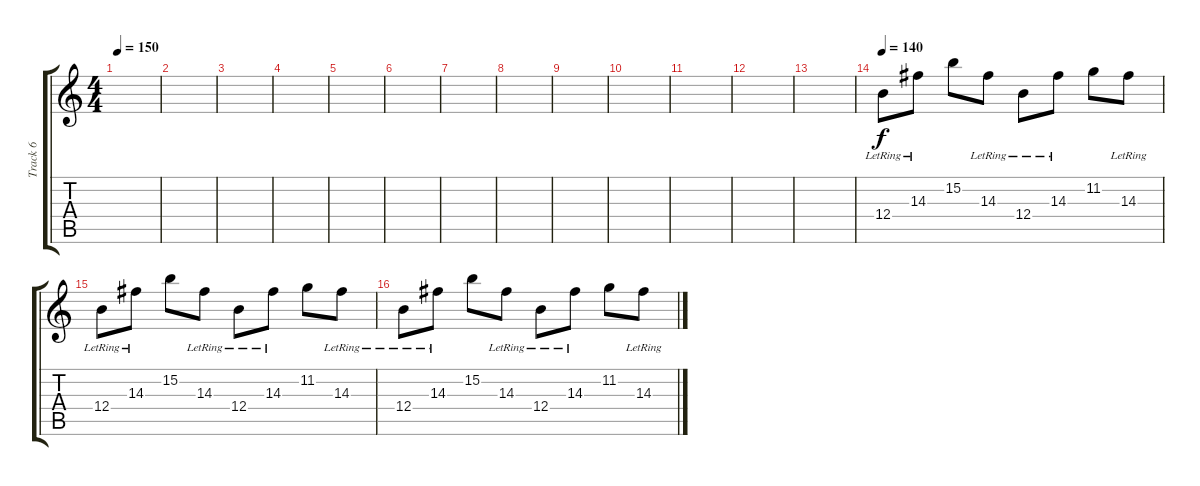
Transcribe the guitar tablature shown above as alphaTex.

\track ("Track 6" "Track 6") {instrument overdrivenguitar}
\staff {score tabs}
\tuning (Db4 Ab3 E3 B2 Gb2 B1) {hide}
\ts (4 4)
\tempo 150
\clef g2
\ks c
|
|
|
|
|
|
|
|
|
|
|
|
|
\tempo 140
12.4{lr}.8{volume 14} 14.3{lr}.8 15.2.8 14.3{lr}.8 12.4{lr}.8 14.3{lr}.8 11.2.8 14.3{lr}.8 |
12.4{lr}.8 14.3{lr}.8 15.2.8 14.3{lr}.8 12.4{lr}.8 14.3{lr}.8 11.2.8 14.3{lr}.8 |
12.4{lr}.8 14.3{lr}.8 15.2.8 14.3{lr}.8 12.4{lr}.8 14.3{lr}.8 11.2.8 14.3{lr}.8
